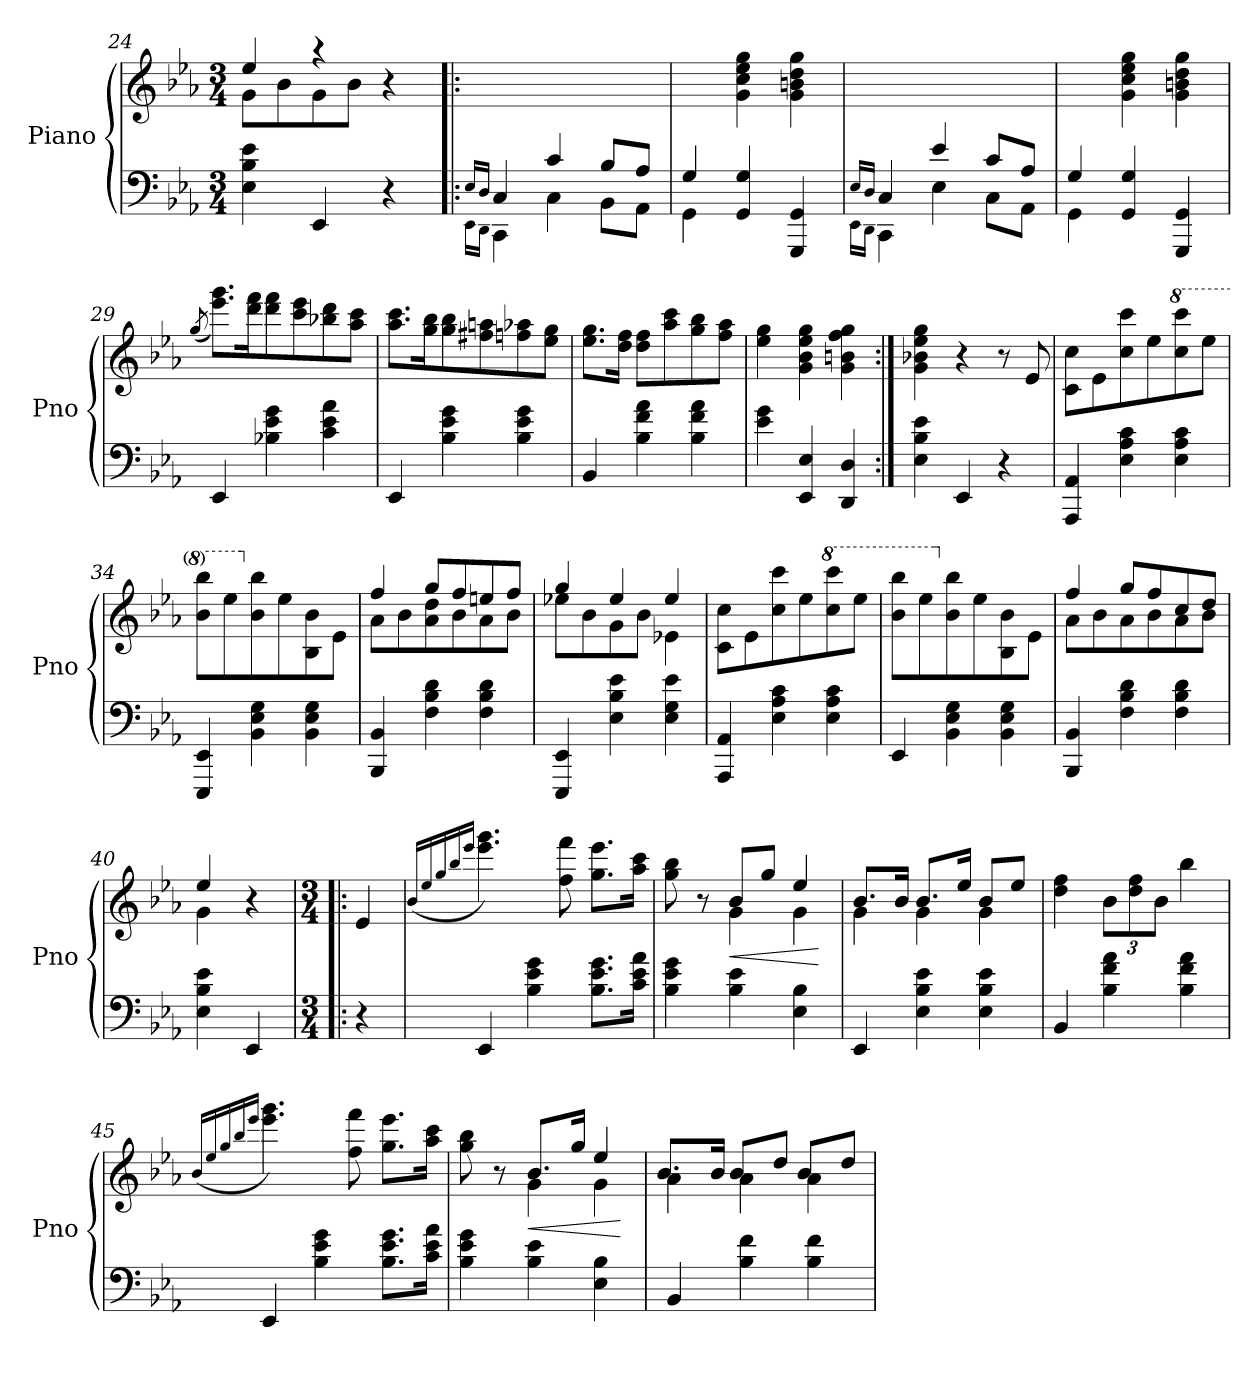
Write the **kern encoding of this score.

**kern	**kern	**dynam
*part1	*part1	*part1
*staff2	*staff1	*staff1/2
*I"Piano	*	*
*I'Pno	*	*
*clefF4	*clefG2	*
*k[b-e-a-]	*k[b-e-a-]	*
*E-:	*E-:	*
*M3/4	*M3/4	*
=24	=24	=24
*	*^	*
4E-\ 4B-\ 4e-\	4ee-/	8g\L	.
.	.	8b-\	.
4EE-/	4r	8g\	.
.	.	8b-\J	.
4r	4r	4ryy	.
*	*v	*v	*
!!LO:PB:g=z
=25!|:	=25!|:	=25!|:
*^	*	*
16qE-/LL	16qEE-\LL	.	.
16qD/JJ	16qDD\JJ	.	.
4C/	4CC\	2.ryy	.
4c/	4C\	.	.
8B-/L	8BB-\L	.	.
8A-/J	8AA-\J	.	.
=26	=26	=26	=26
4G/	4GG\	4ryy	.
2ryy	4GG/ 4G/	4g\ 4cc\ 4ee-\ 4gg\	.
.	4GGG/ 4GG/	4g\ 4bn\ 4dd\ 4gg\	.
=27	=27	=27	=27
16qE-/LL	16qEE-\LL	.	.
16qD/JJ	16qDD\JJ	.	.
4C/	4CC\	2.ryy	.
4e-/	4E-\	.	.
8c/L	8C\L	.	.
8A-/J	8AA-\J	.	.
=28	=28	=28	=28
4G/	4GG\	4ryy	.
2ryy	4GG/ 4G/	4g\ 4cc\ 4ee-\ 4gg\	.
.	4GGG/ 4GG/	4g\ 4bn\ 4dd\ 4gg\	.
*v	*v	*	*
=29	=29	=29
.	(>8qgg/	.
4EE-/	8.eee-\ 8.ggg\L)	.
.	16ddd\ 16fff\K	.
4B-X\ 4e-\ 4g\	8ddd\ 8fff\	.
.	8ccc\ 8eee-\	.
4c\ 4e-\ 4a-\	8bb-X\ 8ddd\	.
.	8aa-\ 8ccc\J	.
!!LO:LB:g=z
=30	=30	=30
4EE-/	8.aa-\ 8.ccc\L	.
.	16gg\ 16bb-\K	.
4B-\ 4e-\ 4g\	8gg\ 8bb-\	.
.	8ff#X\ 8aan\	.
4B-\ 4e-\ 4g\	8ffn\ 8aa-X\	.
.	8ee-\ 8gg\J	.
=31	=31	=31
4BB-/	8.ee-\ 8.gg\L	.
.	16dd\ 16ff\Jk	.
4B-\ 4f\ 4a-\	8dd\ 8ff\L	.
.	8aa-\ 8ccc\	.
4B-\ 4f\ 4a-\	8gg\ 8bb-\	.
.	8ff\ 8aa-\J	.
=32	=32	=32
4e-\ 4g\	4ee-\ 4gg\	.
4EE-/ 4E-/	4g\ 4b-\ 4ee-\ 4gg\	.
4DD/ 4D/	4g\ 4bn\ 4ff\ 4gg\	.
=32X3:|!	=32X3:|!	=32X3:|!
4E-\ 4B-\ 4e-\	4g\ 4b-X\ 4ee-\ 4gg\	.
4EE-/	4r	.
4r	8r	.
.	8e-/	.
=33	=33	=33
4AAA-/ 4AA-/	8c\ 8cc\L	.
.	8e-\	.
4E-\ 4A-\ 4c\	8cc\ 8ccc\	.
.	8ee-\	.
*	*8va	*
4E-\ 4A-\ 4c\	8ccc\ 8cccc\	.
.	8eee-\J	.
=34	=34	=34
4EEE-/ 4EE-/	8bb-\ 8bbb-\L	.
.	8eee-\	.
*	*X8va	*
4BB-\ 4E-\ 4G\	8b-\ 8bb-\	.
.	8ee-\	.
4BB-\ 4E-\ 4G\	8B-\ 8b-\	.
.	8e-\J	.
!!LO:LB:g=z
=35	=35	=35
*	*^	*
4BBB-/ 4BB-/	4ff/	8a-\L	.
.	.	8b-\	.
4F\ 4B-\ 4d\	8gg/L	8a-\ 8dd\	.
.	8ff/	8b-\	.
4F\ 4B-\ 4d\	8een/	8a-\	.
.	8ff/J	8b-\J	.
=36	=36	=36	=36
4EEE-/ 4EE-/	4gg/	8ee-X\L	.
.	.	8b-\	.
4E-\ 4B-\ 4e-\	4ee-/	8g\	.
.	.	8b-\J	.
4E-\ 4G\ 4e-\	4ee-/	4e-X\	.
*	*v	*v	*
=37	=37	=37
4AAA-/ 4AA-/	8c\ 8cc\L	.
.	8e-\	.
4E-\ 4A-\ 4c\	8cc\ 8ccc\	.
.	8ee-\	.
*	*8va	*
4E-\ 4A-\ 4c\	8ccc\ 8cccc\	.
.	8eee-\J	.
=38	=38	=38
4EE-/	8bb-\ 8bbb-\L	.
.	8eee-\	.
*	*X8va	*
4BB-\ 4E-\ 4G\	8b-\ 8bb-\	.
.	8ee-\	.
4BB-\ 4E-\ 4G\	8B-\ 8b-\	.
.	8e-\J	.
=39	=39	=39
*	*^	*
4BBB-/ 4BB-/	4ff/	8a-\L	.
.	.	8b-\	.
4F\ 4B-\ 4d\	8gg/L	8a-\	.
.	8ff/	8b-\	.
4F\ 4B-\ 4d\	8cc/	8a-\	.
.	8dd/J	8b-\J	.
=40	=40	=40	=40
4E-\ 4B-\ 4e-\	4ee-/	4g\	.
4EE-/	4r	4ryy	.
*	*v	*v	*
!!LO:LB:g=z
=41!|:	=41!|:	=41!|:
*M3/4	*M3/4	*
*	*^	*
!	!LO:TX:a:t=Trio	!	!
*	*v	*v	*
4r	4e-/	.
=41X4	=41X4	=41X4
.	(>16qb-/LL	.
.	16qee-/	.
.	16qgg/	.
.	16qbb-/	.
.	16qeee-/JJ	.
4EE-/	4.eee-\ 4.ggg\)	.
4B-\ 4e-\ 4g\	.	.
.	8ff\ 8fff\	.
8.B-\ 8.e-\ 8.g\L	8.gg\ 8.eee-\L	.
16c\ 16e-\ 16a-\Jk	16aa-\ 16ccc\Jk	.
=42	=42	=42
*	*^	*
4B-\ 4e-\ 4g\	8gg\ 8bb-\	4ryy	.
.	8r	.	.
!	!	!	!LO:HP:b
4B-\ 4e-\	8b-/L	4g\	<
.	8gg/J	.	.
4E-\ 4B-\	4ee-/	4g\	.
*	*v	*v	*
.	.	[
=43	=43	=43
*	*^	*
4EE-/	8.b-/L	4g\	.
.	16b-/Jk	.	.
4E-\ 4B-\ 4e-\	8.b-/L	4g\	.
.	16ee-/Jk	.	.
4E-\ 4B-\ 4e-\	8b-/L	4g\	.
.	8ee-/J	.	.
*	*v	*v	*
=44	=44	=44
4BB-/	4dd\ 4ff\	.
4B-\ 4f\ 4a-\	12b-\L	.
.	12dd\ 12ff\	.
.	12b-\J	.
4B-\ 4f\ 4a-\	4bb-\	.
!!LO:LB:g=z
=45	=45	=45
.	(>16qb-/LL	.
.	16qee-/	.
.	16qgg/	.
.	16qbb-/	.
.	16qeee-/JJ	.
4EE-/	4.eee-\ 4.ggg\)	.
4B-\ 4e-\ 4g\	.	.
.	8ff\ 8fff\	.
8.B-\ 8.e-\ 8.g\L	8.gg\ 8.eee-\L	.
16c\ 16e-\ 16a-\Jk	16aa-\ 16ccc\Jk	.
=46	=46	=46
*	*^	*
4B-\ 4e-\ 4g\	8gg\ 8bb-\	4ryy	.
.	8r	.	.
!	!	!	!LO:HP:b
4B-\ 4e-\	8.b-/L	4g\	<
.	16gg/Jk	.	.
4E-\ 4B-\	4ee-/	4g\	.
*	*v	*v	*
.	.	[
=47	=47	=47
*	*^	*
4BB-/	4a-\	8.b-/L	.
.	.	16b-/Jk	.
4B-\ 4f\	4a-\	8b-/L	.
.	.	8dd/J	.
4B-\ 4f\	4a-\	8b-/L	.
.	.	8dd/J	.
*	*v	*v	*
=	=	=
*-	*-	*-
